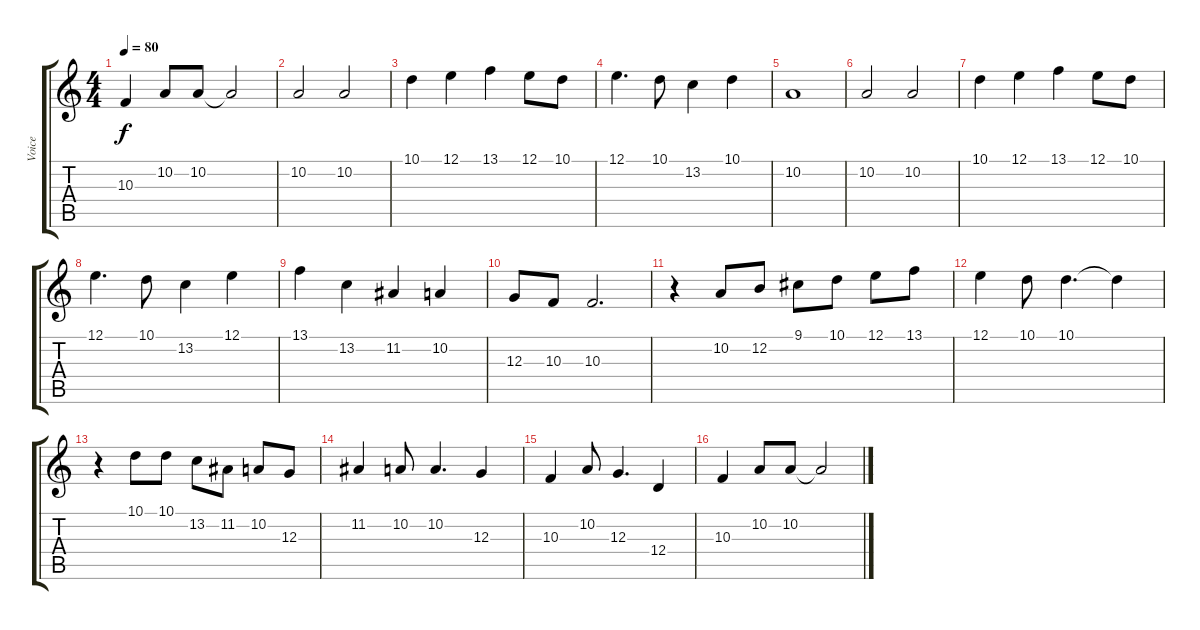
\track ("Voice" "Voice") {instrument panflute}
\staff {score tabs}
\tuning (E4 B3 G3 D3 A2 E2) {hide}
\ts (4 4)
\tempo 80
\clef g2
\ks c
10.3.4{dy f} 10.2.8 10.2.8 10.2{t}.2 |
10.2.2 10.2.2 |
10.1.4 12.1.4 13.1.4 12.1.8 10.1.8 |
12.1.4{d} 10.1.8 13.2.4 10.1.4 |
10.2.1 |
10.2.2 10.2.2 |
10.1.4 12.1.4 13.1.4 12.1.8 10.1.8 |
12.1.4{d} 10.1.8 13.2.4 12.1.4 |
13.1.4 13.2.4 11.2.4 10.2.4 |
12.3.8 10.3.8 10.3.2{d} |
r.4 10.2.8 12.2.8 9.1.8 10.1.8 12.1.8 13.1.8 |
12.1.4 10.1.8 10.1.4{d} 10.1{t}.4 |
r.4 10.1.8 10.1.8 13.2.8 11.2.8 10.2.8 12.3.8 |
11.2.4 10.2.8 10.2.4{d} 12.3.4 |
10.3.4 10.2.8 12.3.4{d} 12.4.4 |
10.3.4 10.2.8 10.2.8 10.2{t}.2
